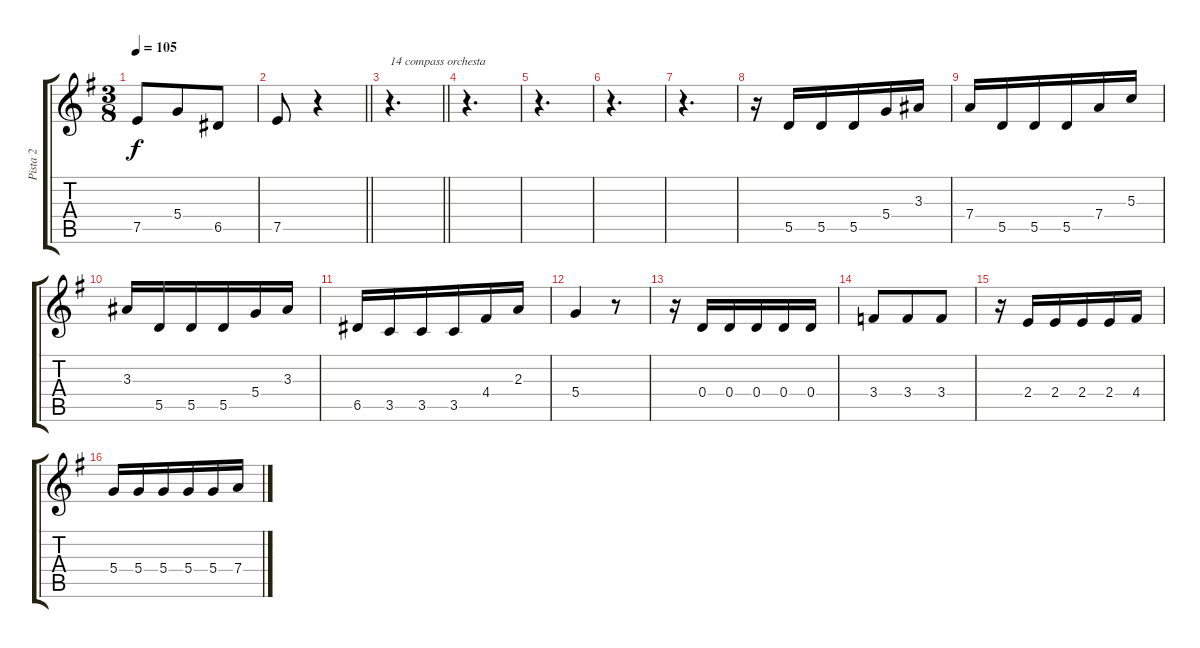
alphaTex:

\track ("Pista 2" "Pista 2") {instrument acousticguitarsteel}
\staff {score tabs}
\tuning (E4 B3 G3 D3 A2 E2) {hide}
\ts (3 8)
\tempo 105
\clef g2
\ks g
7.5.8{dy f} 5.4.8 6.5.8 |
\barLineRight lightlight
7.5.8 r.4 |
\barLineRight lightlight
r.4{d txt "14 compass orchesta"} |
r.4{d} |
r.4{d} |
r.4{d} |
r.4{d} |
r.16 5.5.16 5.5.16 5.5.16 5.4.16 3.3.16 |
7.4.16 5.5.16 5.5.16 5.5.16 7.4.16 5.3.16 |
3.3.16 5.5.16 5.5.16 5.5.16 5.4.16 3.3.16 |
6.5.16 3.5.16 3.5.16 3.5.16 4.4.16 2.3.16 |
5.4.4 r.8 |
r.16 0.4.16 0.4.16 0.4.16 0.4.16 0.4.16 |
3.4.8 3.4.8 3.4.8 |
r.16 2.4.16 2.4.16 2.4.16 2.4.16 4.4.16 |
5.4.16 5.4.16 5.4.16 5.4.16 5.4.16 7.4.16
